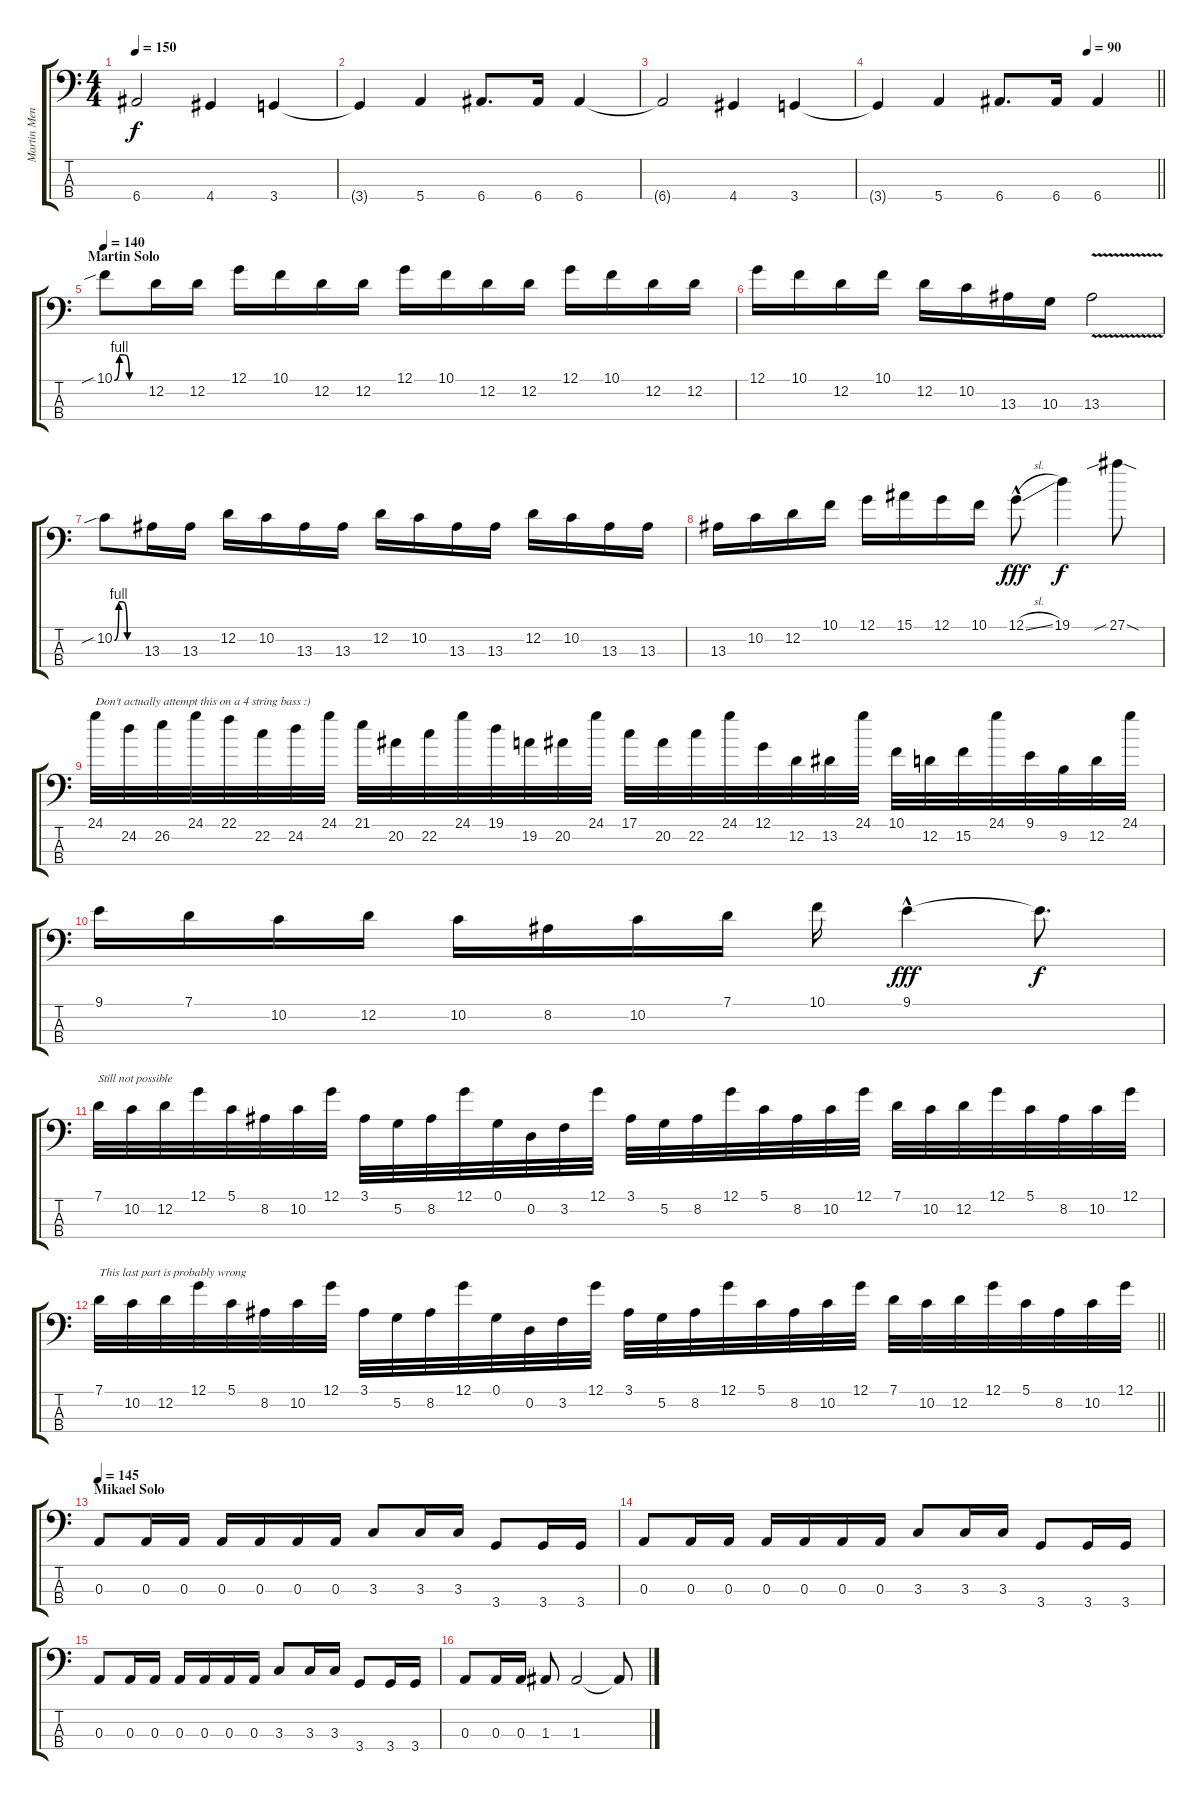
\track ("Martin Mendez" "Martin Men") {instrument electricbassfinger}
\staff {score tabs}
\tuning (G2 D2 A1 E1) {hide}
\ts (4 4)
\tempo 150
\clef f4
\ks c
6.4{t}.2{dy f} 4.4.4 3.4.4 |
3.4{t}.4 5.4.4 6.4.8{d} 6.4.16 6.4.4 |
6.4{t}.2 4.4.4 3.4.4 |
\tempo (90 0.75)
\barLineRight lightlight
3.4{t}.4 5.4.4 6.4.8{d} 6.4.16 6.4.4 |
\section ("" "Martin Solo")
\tempo 140
10.1{be (custom 0 0 10 4 20 4 30 0 60 0) sib}.8 12.2.16 12.2.16 12.1.16 10.1.16 12.2.16 12.2.16 12.1.16 10.1.16 12.2.16 12.2.16 12.1.16 10.1.16 12.2.16 12.2.16 |
12.1.16 10.1.16 12.2.16 10.1.16 12.2.16 10.2.16 13.3.16 10.3.16 13.3{v}.2 |
10.2{be (custom 0 0 10 4 20 4 30 0 60 0) sib}.8 13.3.16 13.3.16 12.2.16 10.2.16 13.3.16 13.3.16 12.2.16 10.2.16 13.3.16 13.3.16 12.2.16 10.2.16 13.3.16 13.3.16 |
13.3.16 10.2.16 12.2.16 10.1.16 12.1.16 15.1.16 12.1.16 10.1.16 12.1{sl hac}.8{dy fff} 19.1.4{dy f} 27.1{sib sod}.8 |
24.1.32{txt "Don't actually attempt this on a 4 string bass :)"} 24.2.32 26.2.32 24.1.32 22.1.32 22.2.32 24.2.32 24.1.32 21.1.32 20.2.32 22.2.32 24.1.32 19.1.32 19.2.32 20.2.32 24.1.32 17.1.32 20.2.32 22.2.32 24.1.32 12.1.32 12.2.32 13.2.32 24.1.32 10.1.32 12.2.32 15.2.32 24.1.32 9.1.32 9.2.32 12.2.32 24.1.32 |
9.1.16 7.1.16 10.2.16 12.2.16 10.2.16 8.2.16 10.2.16 7.1.16 10.1.16 9.1{hac}.4{dy fff} 9.1{t}.8{d dy f} |
7.1.32{txt "Still not possible"} 10.2.32 12.2.32 12.1.32 5.1.32 8.2.32 10.2.32 12.1.32 3.1.32 5.2.32 8.2.32 12.1.32 0.1.32 0.2.32 3.2.32 12.1.32 3.1.32 5.2.32 8.2.32 12.1.32 5.1.32 8.2.32 10.2.32 12.1.32 7.1.32 10.2.32 12.2.32 12.1.32 5.1.32 8.2.32 10.2.32 12.1.32 |
\barLineRight lightlight
7.1.32{txt "This last part is probably wrong"} 10.2.32 12.2.32 12.1.32 5.1.32 8.2.32 10.2.32 12.1.32 3.1.32 5.2.32 8.2.32 12.1.32 0.1.32 0.2.32 3.2.32 12.1.32 3.1.32{volume 4} 5.2.32 8.2.32 12.1.32 5.1.32 8.2.32 10.2.32 12.1.32 7.1.32 10.2.32 12.2.32 12.1.32 5.1.32 8.2.32 10.2.32 12.1.32 |
\section ("" "Mikael Solo")
\tempo 145
0.3.8 0.3.16 0.3.16 0.3.16 0.3.16 0.3.16 0.3.16 3.3.8 3.3.16 3.3.16 3.4.8 3.4.16 3.4.16 |
0.3.8 0.3.16 0.3.16 0.3.16 0.3.16 0.3.16 0.3.16 3.3.8 3.3.16 3.3.16 3.4.8 3.4.16 3.4.16 |
0.3.8 0.3.16 0.3.16 0.3.16 0.3.16 0.3.16 0.3.16 3.3.8 3.3.16 3.3.16 3.4.8 3.4.16 3.4.16 |
0.3.8 0.3.16 0.3.16 1.3.8 1.3.2 1.3{t}.8
